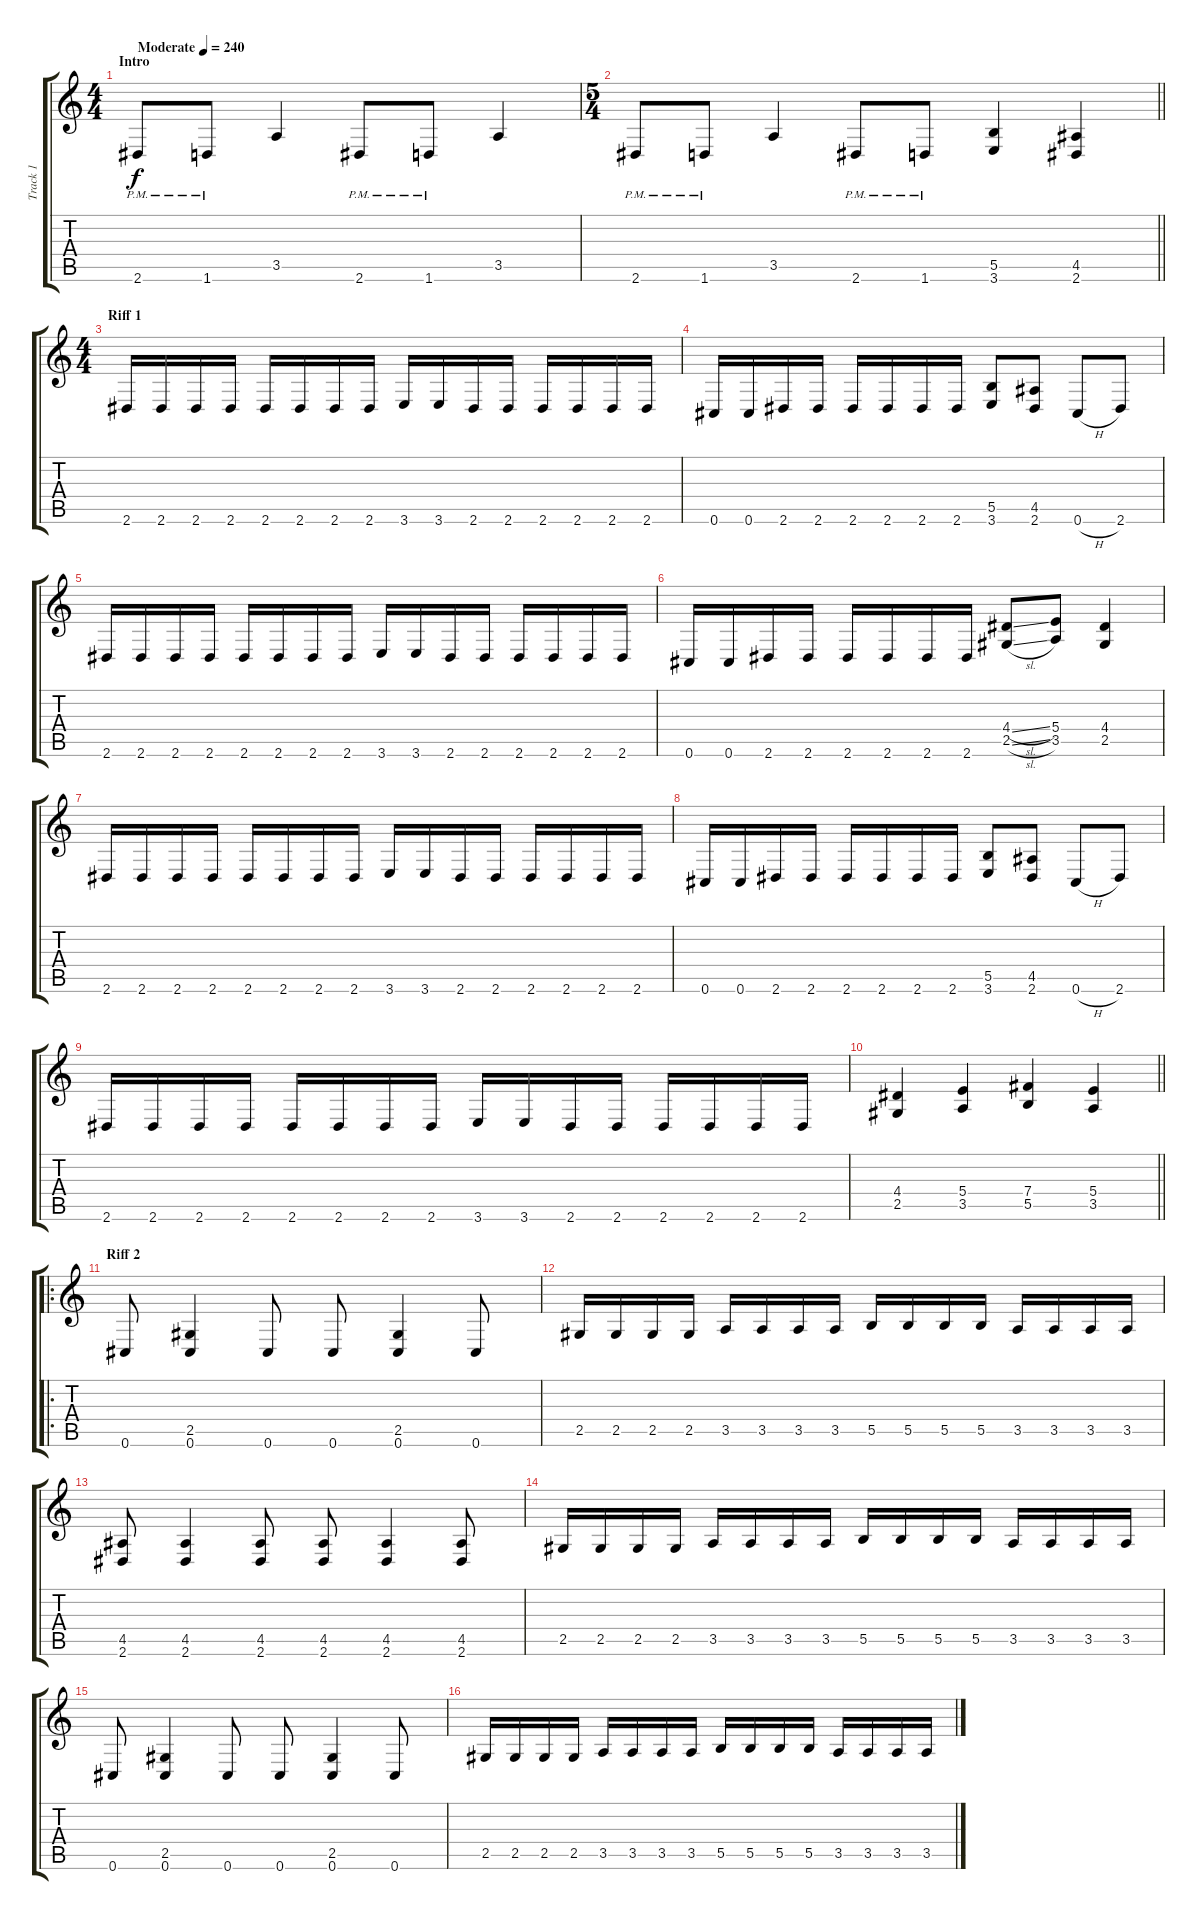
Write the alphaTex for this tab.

\track ("Track 1" "Track 1") {instrument distortionguitar}
\staff {score tabs}
\tuning (Db4 Ab3 E3 B2 Gb2 Db2) {hide}
\ts (4 4)
\section ("" "Intro")
\tempo (240 "Moderate")
\clef g2
\ks c
2.6{pm}.8{dy f instrument distortionguitar} 1.6{pm}.8 3.5.4 2.6{pm}.8 1.6{pm}.8 3.5.4 |
\ts (5 4)
\barLineRight lightlight
2.6{pm}.8 1.6{pm}.8 3.5.4 2.6{pm}.8 1.6{pm}.8 (5.5 3.6).4 (4.5 2.6).4 |
\ts (4 4)
\section ("" "Riff 1")
2.6.16 2.6.16 2.6.16 2.6.16 2.6.16 2.6.16 2.6.16 2.6.16 3.6.16 3.6.16 2.6.16 2.6.16 2.6.16 2.6.16 2.6.16 2.6.16 |
0.6.16 0.6.16 2.6.16 2.6.16 2.6.16 2.6.16 2.6.16 2.6.16 (5.5 3.6).8 (4.5 2.6).8 0.6{h}.8 2.6.8 |
2.6.16 2.6.16 2.6.16 2.6.16 2.6.16 2.6.16 2.6.16 2.6.16 3.6.16 3.6.16 2.6.16 2.6.16 2.6.16 2.6.16 2.6.16 2.6.16 |
0.6.16 0.6.16 2.6.16 2.6.16 2.6.16 2.6.16 2.6.16 2.6.16 (4.4{sl} 2.5{sl}).8 (5.4 3.5).8 (4.4 2.5).4 |
2.6.16 2.6.16 2.6.16 2.6.16 2.6.16 2.6.16 2.6.16 2.6.16 3.6.16 3.6.16 2.6.16 2.6.16 2.6.16 2.6.16 2.6.16 2.6.16 |
0.6.16 0.6.16 2.6.16 2.6.16 2.6.16 2.6.16 2.6.16 2.6.16 (5.5 3.6).8 (4.5 2.6).8 0.6{h}.8 2.6.8 |
2.6.16 2.6.16 2.6.16 2.6.16 2.6.16 2.6.16 2.6.16 2.6.16 3.6.16 3.6.16 2.6.16 2.6.16 2.6.16 2.6.16 2.6.16 2.6.16 |
\barLineRight lightlight
(4.4 2.5).4 (5.4 3.5).4 (7.4 5.5).4 (5.4 3.5).4 |
\ro
\section ("" "Riff 2")
0.6.8 (2.5 0.6).4 0.6.8 0.6.8 (2.5 0.6).4 0.6.8 |
2.5.16 2.5.16 2.5.16 2.5.16 3.5.16 3.5.16 3.5.16 3.5.16 5.5.16 5.5.16 5.5.16 5.5.16 3.5.16 3.5.16 3.5.16 3.5.16 |
(4.5 2.6).8 (4.5 2.6).4 (4.5 2.6).8 (4.5 2.6).8 (4.5 2.6).4 (4.5 2.6).8 |
2.5.16 2.5.16 2.5.16 2.5.16 3.5.16 3.5.16 3.5.16 3.5.16 5.5.16 5.5.16 5.5.16 5.5.16 3.5.16 3.5.16 3.5.16 3.5.16 |
0.6.8 (2.5 0.6).4 0.6.8 0.6.8 (2.5 0.6).4 0.6.8 |
2.5.16 2.5.16 2.5.16 2.5.16 3.5.16 3.5.16 3.5.16 3.5.16 5.5.16 5.5.16 5.5.16 5.5.16 3.5.16 3.5.16 3.5.16 3.5.16
